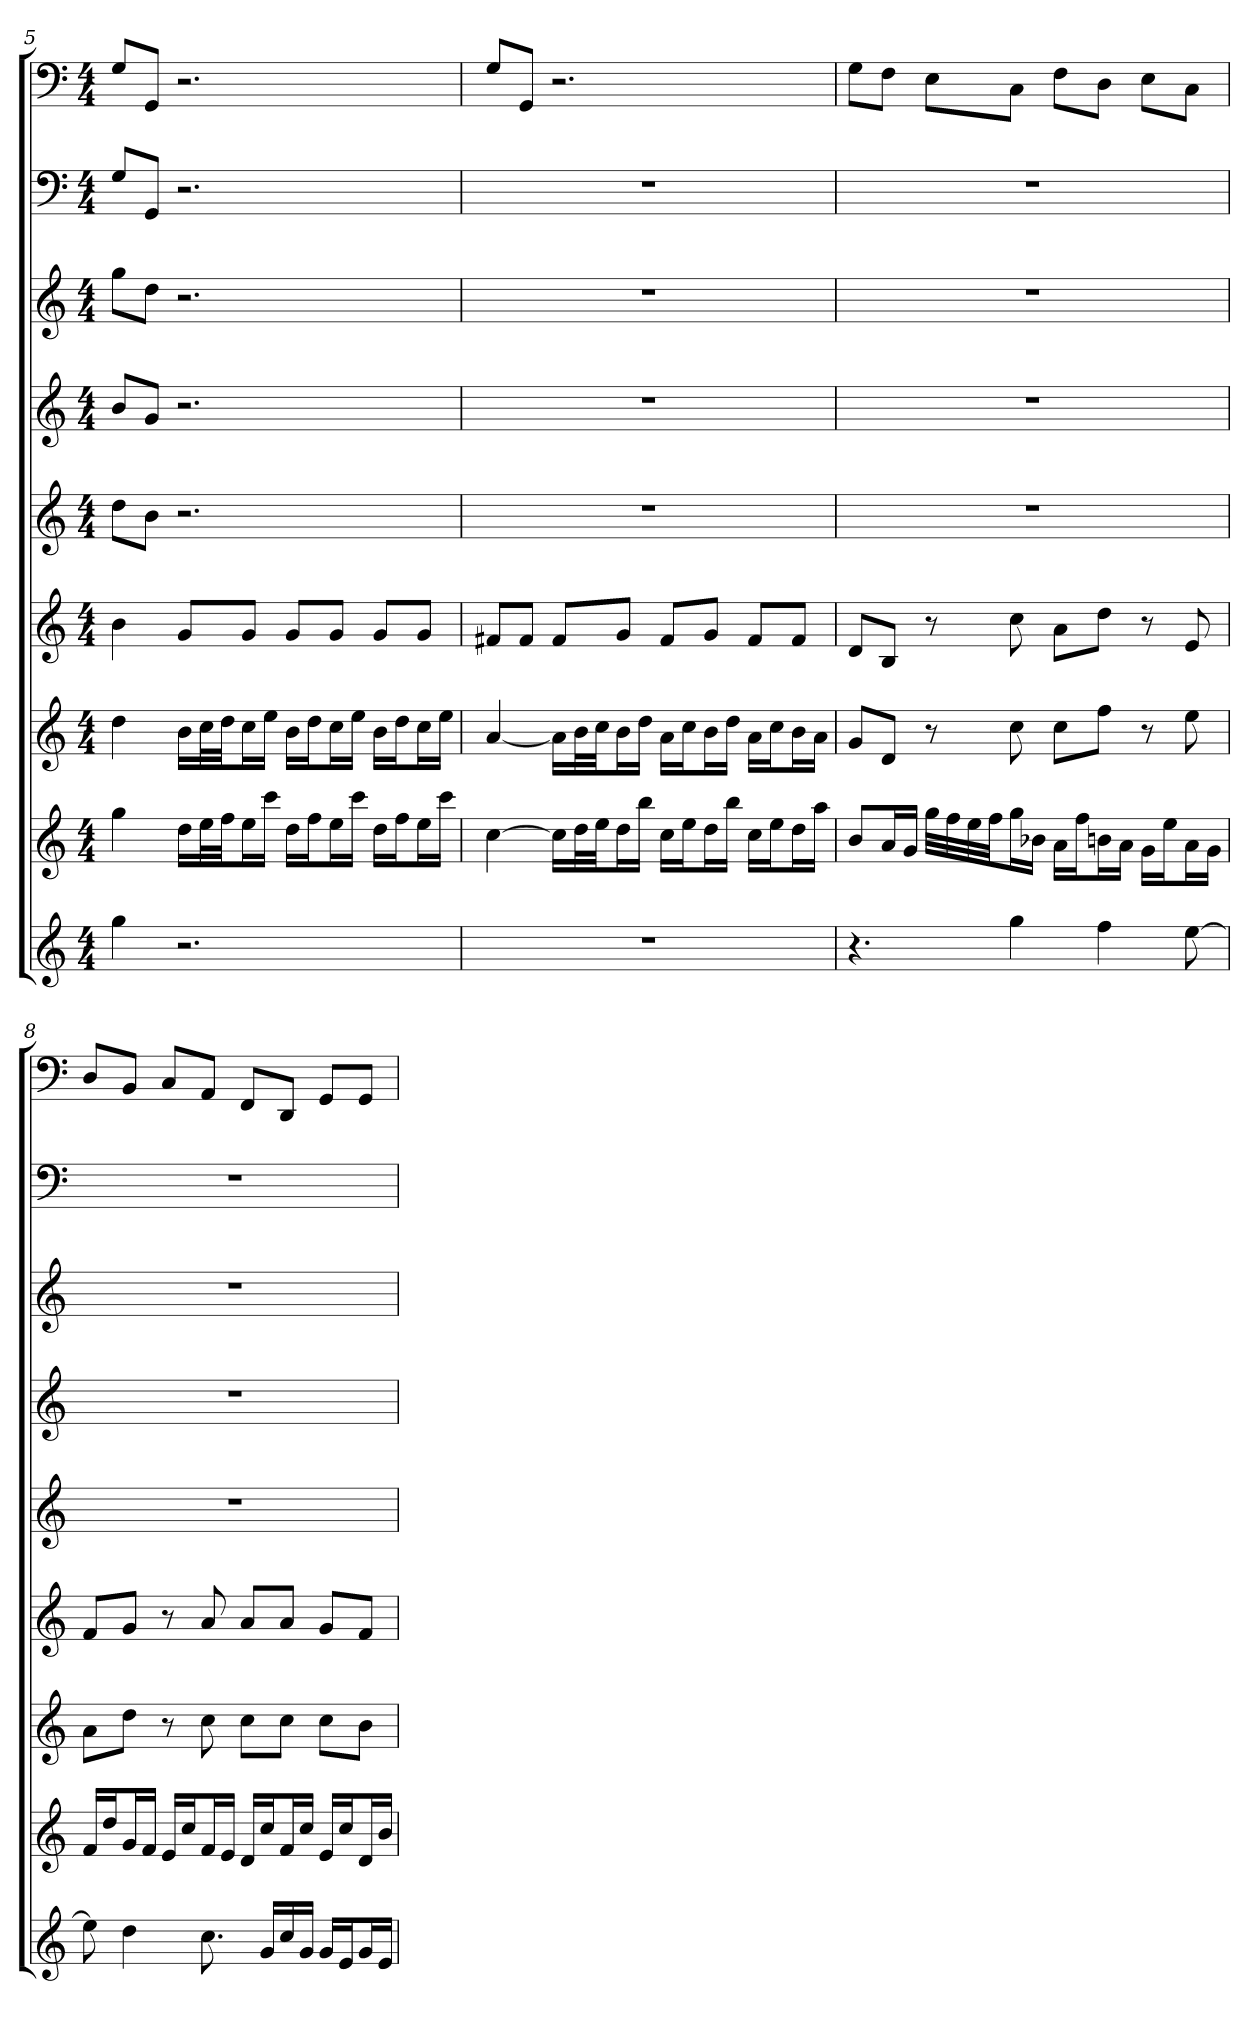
**kern	**kern	**kern	**kern	**kern	**kern	**kern	**kern	**kern
*part9	*part8	*part7	*part6	*part5	*part4	*part3	*part2	*part1
*staff9	*staff8	*staff7	*staff6	*staff5	*staff4	*staff3	*staff2	*staff1
*k[]	*k[]	*k[]	*k[]	*k[]	*k[]	*k[]	*k[]	*k[]
*C:	*C:	*C:	*C:	*C:	*C:	*C:	*C:	*C:
*M4/4	*M4/4	*M4/4	*M4/4	*M4/4	*M4/4	*M4/4	*M4/4	*M4/4
=5	=5	=5	=5	=5	=5	=5	=5	=5
4gg	4gg	4dd	4b	8ddL	8bL	8ggL	8GL	8GL
.	.	.	.	8bJ	8gJ	8ddJ	8GGJ	8GGJ
2.r	16ddLL	16bLL	8gL	2.r	2.r	2.r	2.r	2.r
.	32eeL	32ccL	.	.	.	.	.	.
.	32ffJJ	32ddJJ	.	.	.	.	.	.
.	16eeL	16ccL	8gJ	.	.	.	.	.
.	16cccJJ	16eeJJ	.	.	.	.	.	.
.	16ddLL	16bLL	8gL	.	.	.	.	.
.	16ffJ	16ddJ	.	.	.	.	.	.
.	16eeL	16ccL	8gJ	.	.	.	.	.
.	16cccJJ	16eeJJ	.	.	.	.	.	.
.	16ddLL	16bLL	8gL	.	.	.	.	.
.	16ffJ	16ddJ	.	.	.	.	.	.
.	16eeL	16ccL	8gJ	.	.	.	.	.
.	16cccJJ	16eeJJ	.	.	.	.	.	.
=6	=6	=6	=6	=6	=6	=6	=6	=6
1r	[4cc	[4a	8f#XL	1r	1r	1r	1r	8GL
.	.	.	8f#J	.	.	.	.	8GGJ
.	16ccLL]	16aLL]	8f#L	.	.	.	.	2.r
.	32ddL	32bL	.	.	.	.	.	.
.	32eeJJ	32ccJJ	.	.	.	.	.	.
.	16ddL	16bL	8gJ	.	.	.	.	.
.	16bbJJ	16ddJJ	.	.	.	.	.	.
.	16ccLL	16aLL	8f#L	.	.	.	.	.
.	16eeJ	16ccJ	.	.	.	.	.	.
.	16ddL	16bL	8gJ	.	.	.	.	.
.	16bbJJ	16ddJJ	.	.	.	.	.	.
.	16ccLL	16aLL	8f#L	.	.	.	.	.
.	16eeJ	16ccJ	.	.	.	.	.	.
.	16ddL	16bL	8f#J	.	.	.	.	.
.	16aaJJ	16aJJ	.	.	.	.	.	.
=7	=7	=7	=7	=7	=7	=7	=7	=7
4.r	8bL	8gL	8dL	1r	1r	1r	1r	8GL
.	16aL	8dJ	8BJ	.	.	.	.	8FJ
.	16gJJ	.	.	.	.	.	.	.
.	32ggLLL	8r	8r	.	.	.	.	8EL
.	32ff	.	.	.	.	.	.	.
.	32ee	.	.	.	.	.	.	.
.	32ffJJ	.	.	.	.	.	.	.
4gg	16ggL	8cc	8cc	.	.	.	.	8CJ
.	16b-XJJ	.	.	.	.	.	.	.
.	16aLL	8ccL	8aL	.	.	.	.	8FL
.	16ffJ	.	.	.	.	.	.	.
4ff	16bnL	8ffJ	8ddJ	.	.	.	.	8DJ
.	16aJJ	.	.	.	.	.	.	.
.	16gLL	8r	8r	.	.	.	.	8EL
.	16eeJ	.	.	.	.	.	.	.
[8ee	16aL	8ee	8e	.	.	.	.	8CJ
.	16gJJ	.	.	.	.	.	.	.
=8	=8	=8	=8	=8	=8	=8	=8	=8
8ee]	16fLL	8aL	8fL	1r	1r	1r	1r	8DL
.	16ddJ	.	.	.	.	.	.	.
4dd	16gL	8ddJ	8gJ	.	.	.	.	8BBJ
.	16fJJ	.	.	.	.	.	.	.
.	16eLL	8r	8r	.	.	.	.	8CL
.	16ccJ	.	.	.	.	.	.	.
8.cc	16fL	8cc	8a	.	.	.	.	8AAJ
.	16eJJ	.	.	.	.	.	.	.
.	16dLL	8ccL	8aL	.	.	.	.	8FFL
16gLL	16ccJ	.	.	.	.	.	.	.
16cc	16fL	8ccJ	8aJ	.	.	.	.	8DDJ
16gJJ	16ccJJ	.	.	.	.	.	.	.
16gLL	16eLL	8ccL	8gL	.	.	.	.	8GGL
16eJ	16ccJ	.	.	.	.	.	.	.
16gL	16dL	8bJ	8fJ	.	.	.	.	8GGJ
16eJJ	16bJJ	.	.	.	.	.	.	.
=	=	=	=	=	=	=	=	=
*-	*-	*-	*-	*-	*-	*-	*-	*-
